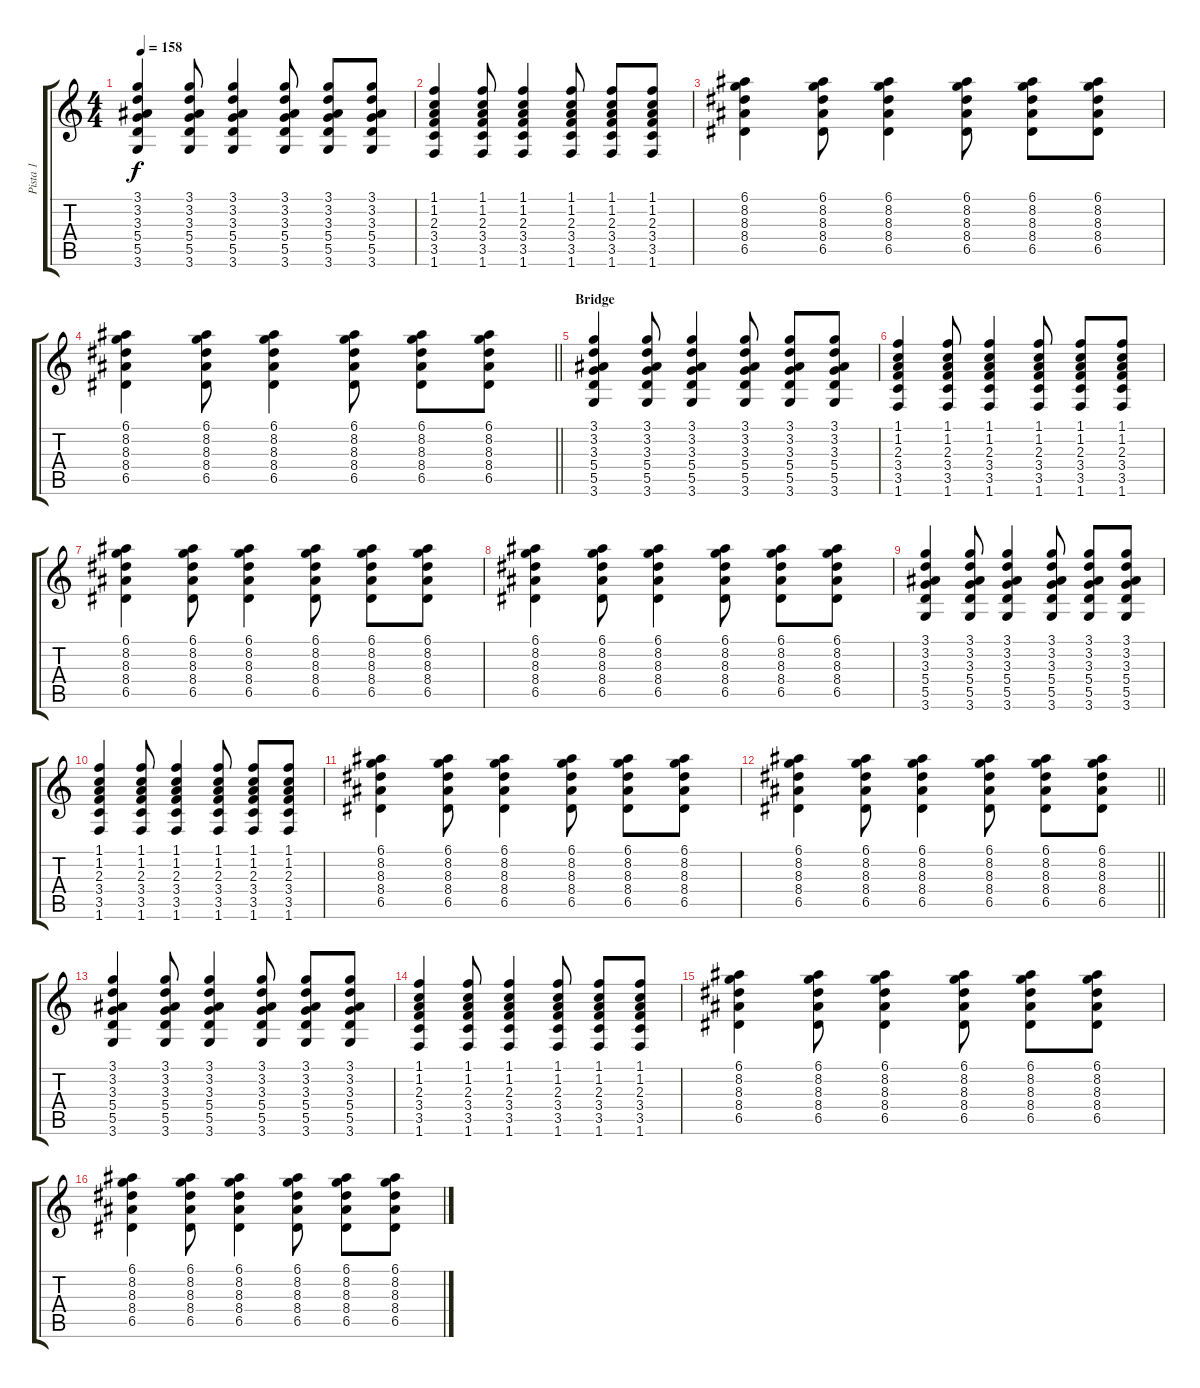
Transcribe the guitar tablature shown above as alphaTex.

\track ("Pista 1" "Pista 1") {instrument distortionguitar}
\staff {score tabs}
\tuning (E4 B3 G3 D3 A2 E2) {hide}
\ts (4 4)
\tempo 158
\clef g2
\ks c
(3.1 3.2 3.3 5.4 5.5 3.6).4{dy f} (3.1 3.2 3.3 5.4 5.5 3.6).8 (3.1 3.2 3.3 5.4 5.5 3.6).4 (3.1 3.2 3.3 5.4 5.5 3.6).8 (3.1 3.2 3.3 5.4 5.5 3.6).8 (3.1 3.2 3.3 5.4 5.5 3.6).8 |
(1.1 1.2 2.3 3.4 3.5 1.6).4 (1.1 1.2 2.3 3.4 3.5 1.6).8 (1.1 1.2 2.3 3.4 3.5 1.6).4 (1.1 1.2 2.3 3.4 3.5 1.6).8 (1.1 1.2 2.3 3.4 3.5 1.6).8 (1.1 1.2 2.3 3.4 3.5 1.6).8 |
(6.1 8.2 8.3 8.4 6.5).4 (6.1 8.2 8.3 8.4 6.5).8 (6.1 8.2 8.3 8.4 6.5).4 (6.1 8.2 8.3 8.4 6.5).8 (6.1 8.2 8.3 8.4 6.5).8 (6.1 8.2 8.3 8.4 6.5).8 |
\barLineRight lightlight
(6.1 8.2 8.3 8.4 6.5).4 (6.1 8.2 8.3 8.4 6.5).8 (6.1 8.2 8.3 8.4 6.5).4 (6.1 8.2 8.3 8.4 6.5).8 (6.1 8.2 8.3 8.4 6.5).8 (6.1 8.2 8.3 8.4 6.5).8 |
\section ("" "Bridge")
(3.1 3.2 3.3 5.4 5.5 3.6).4 (3.1 3.2 3.3 5.4 5.5 3.6).8 (3.1 3.2 3.3 5.4 5.5 3.6).4 (3.1 3.2 3.3 5.4 5.5 3.6).8 (3.1 3.2 3.3 5.4 5.5 3.6).8 (3.1 3.2 3.3 5.4 5.5 3.6).8 |
(1.1 1.2 2.3 3.4 3.5 1.6).4 (1.1 1.2 2.3 3.4 3.5 1.6).8 (1.1 1.2 2.3 3.4 3.5 1.6).4 (1.1 1.2 2.3 3.4 3.5 1.6).8 (1.1 1.2 2.3 3.4 3.5 1.6).8 (1.1 1.2 2.3 3.4 3.5 1.6).8 |
(6.1 8.2 8.3 8.4 6.5).4 (6.1 8.2 8.3 8.4 6.5).8 (6.1 8.2 8.3 8.4 6.5).4 (6.1 8.2 8.3 8.4 6.5).8 (6.1 8.2 8.3 8.4 6.5).8 (6.1 8.2 8.3 8.4 6.5).8 |
(6.1 8.2 8.3 8.4 6.5).4 (6.1 8.2 8.3 8.4 6.5).8 (6.1 8.2 8.3 8.4 6.5).4 (6.1 8.2 8.3 8.4 6.5).8 (6.1 8.2 8.3 8.4 6.5).8 (6.1 8.2 8.3 8.4 6.5).8 |
(3.1 3.2 3.3 5.4 5.5 3.6).4 (3.1 3.2 3.3 5.4 5.5 3.6).8 (3.1 3.2 3.3 5.4 5.5 3.6).4 (3.1 3.2 3.3 5.4 5.5 3.6).8 (3.1 3.2 3.3 5.4 5.5 3.6).8 (3.1 3.2 3.3 5.4 5.5 3.6).8 |
(1.1 1.2 2.3 3.4 3.5 1.6).4 (1.1 1.2 2.3 3.4 3.5 1.6).8 (1.1 1.2 2.3 3.4 3.5 1.6).4 (1.1 1.2 2.3 3.4 3.5 1.6).8 (1.1 1.2 2.3 3.4 3.5 1.6).8 (1.1 1.2 2.3 3.4 3.5 1.6).8 |
(6.1 8.2 8.3 8.4 6.5).4 (6.1 8.2 8.3 8.4 6.5).8 (6.1 8.2 8.3 8.4 6.5).4 (6.1 8.2 8.3 8.4 6.5).8 (6.1 8.2 8.3 8.4 6.5).8 (6.1 8.2 8.3 8.4 6.5).8 |
\barLineRight lightlight
(6.1 8.2 8.3 8.4 6.5).4 (6.1 8.2 8.3 8.4 6.5).8 (6.1 8.2 8.3 8.4 6.5).4 (6.1 8.2 8.3 8.4 6.5).8 (6.1 8.2 8.3 8.4 6.5).8 (6.1 8.2 8.3 8.4 6.5).8 |
\section ("" "")
(3.1 3.2 3.3 5.4 5.5 3.6).4 (3.1 3.2 3.3 5.4 5.5 3.6).8 (3.1 3.2 3.3 5.4 5.5 3.6).4 (3.1 3.2 3.3 5.4 5.5 3.6).8 (3.1 3.2 3.3 5.4 5.5 3.6).8 (3.1 3.2 3.3 5.4 5.5 3.6).8 |
(1.1 1.2 2.3 3.4 3.5 1.6).4 (1.1 1.2 2.3 3.4 3.5 1.6).8 (1.1 1.2 2.3 3.4 3.5 1.6).4 (1.1 1.2 2.3 3.4 3.5 1.6).8 (1.1 1.2 2.3 3.4 3.5 1.6).8 (1.1 1.2 2.3 3.4 3.5 1.6).8 |
(6.1 8.2 8.3 8.4 6.5).4 (6.1 8.2 8.3 8.4 6.5).8 (6.1 8.2 8.3 8.4 6.5).4 (6.1 8.2 8.3 8.4 6.5).8 (6.1 8.2 8.3 8.4 6.5).8 (6.1 8.2 8.3 8.4 6.5).8 |
(6.1 8.2 8.3 8.4 6.5).4 (6.1 8.2 8.3 8.4 6.5).8 (6.1 8.2 8.3 8.4 6.5).4 (6.1 8.2 8.3 8.4 6.5).8 (6.1 8.2 8.3 8.4 6.5).8 (6.1 8.2 8.3 8.4 6.5).8
